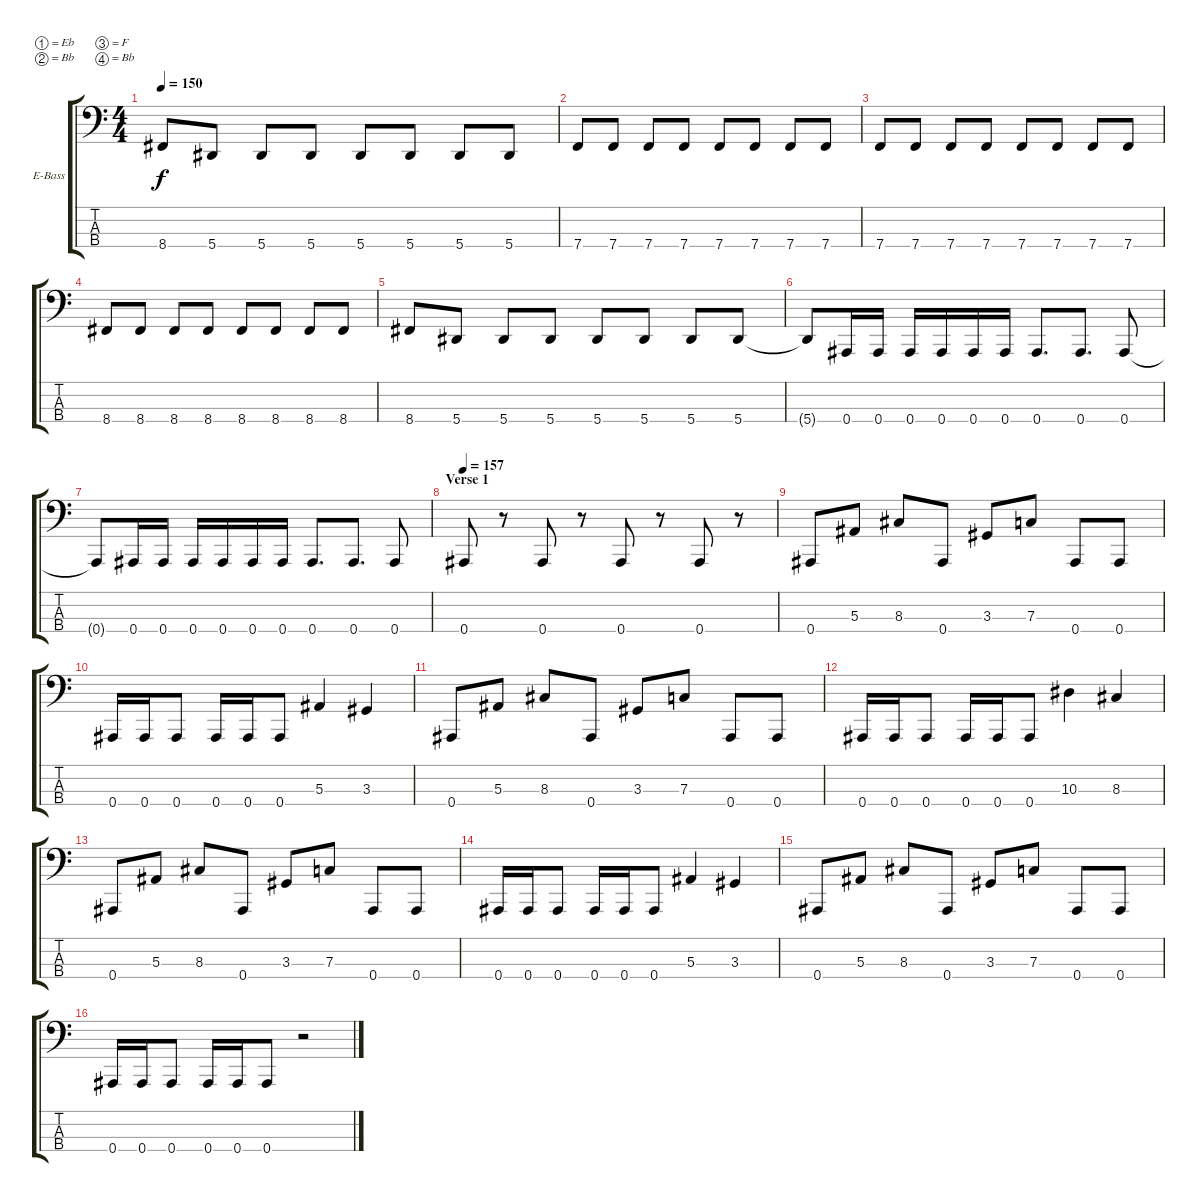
\bracketExtendMode groupsimilarinstruments
\firstSystemTrackNameOrientation horizontal
\otherSystemsTrackNameOrientation horizontal
\track ("Bass" "E-Bass") {instrument electricbasspick}
\staff {score tabs}
\tuning (Eb2 Bb1 F1 Bb0)
\ts (4 4)
\tempo 150
\clef f4
\ks c
8.4.8{dy f} 5.4.8 5.4.8 5.4.8 5.4.8 5.4.8 5.4.8 5.4.8 |
7.4.8 7.4.8 7.4.8 7.4.8 7.4.8 7.4.8 7.4.8 7.4.8 |
7.4.8 7.4.8 7.4.8 7.4.8 7.4.8 7.4.8 7.4.8 7.4.8 |
8.4.8 8.4.8 8.4.8 8.4.8 8.4.8 8.4.8 8.4.8 8.4.8 |
8.4.8 5.4.8 5.4.8 5.4.8 5.4.8 5.4.8 5.4.8 5.4.8 |
5.4{t}.8 0.4.16 0.4.16 0.4.16 0.4.16 0.4.16 0.4.16 0.4.8{d} 0.4.8{d} 0.4.8 |
0.4{t}.8 0.4.16 0.4.16 0.4.16 0.4.16 0.4.16 0.4.16 0.4.8{d} 0.4.8{d} 0.4.8 |
\section ("" "Verse 1")
\tempo 157
0.4.8 r.8 0.4.8 r.8 0.4.8 r.8 0.4.8 r.8 |
0.4.8 5.3.8 8.3.8 0.4.8 3.3.8 7.3.8 0.4.8 0.4.8 |
0.4.16 0.4.16 0.4.8 0.4.16 0.4.16 0.4.8 5.3.4 3.3.4 |
0.4.8 5.3.8 8.3.8 0.4.8 3.3.8 7.3.8 0.4.8 0.4.8 |
0.4.16 0.4.16 0.4.8 0.4.16 0.4.16 0.4.8 10.3.4 8.3.4 |
0.4.8 5.3.8 8.3.8 0.4.8 3.3.8 7.3.8 0.4.8 0.4.8 |
0.4.16 0.4.16 0.4.8 0.4.16 0.4.16 0.4.8 5.3.4 3.3.4 |
0.4.8 5.3.8 8.3.8 0.4.8 3.3.8 7.3.8 0.4.8 0.4.8 |
0.4.16 0.4.16 0.4.8 0.4.16 0.4.16 0.4.8 r.2
